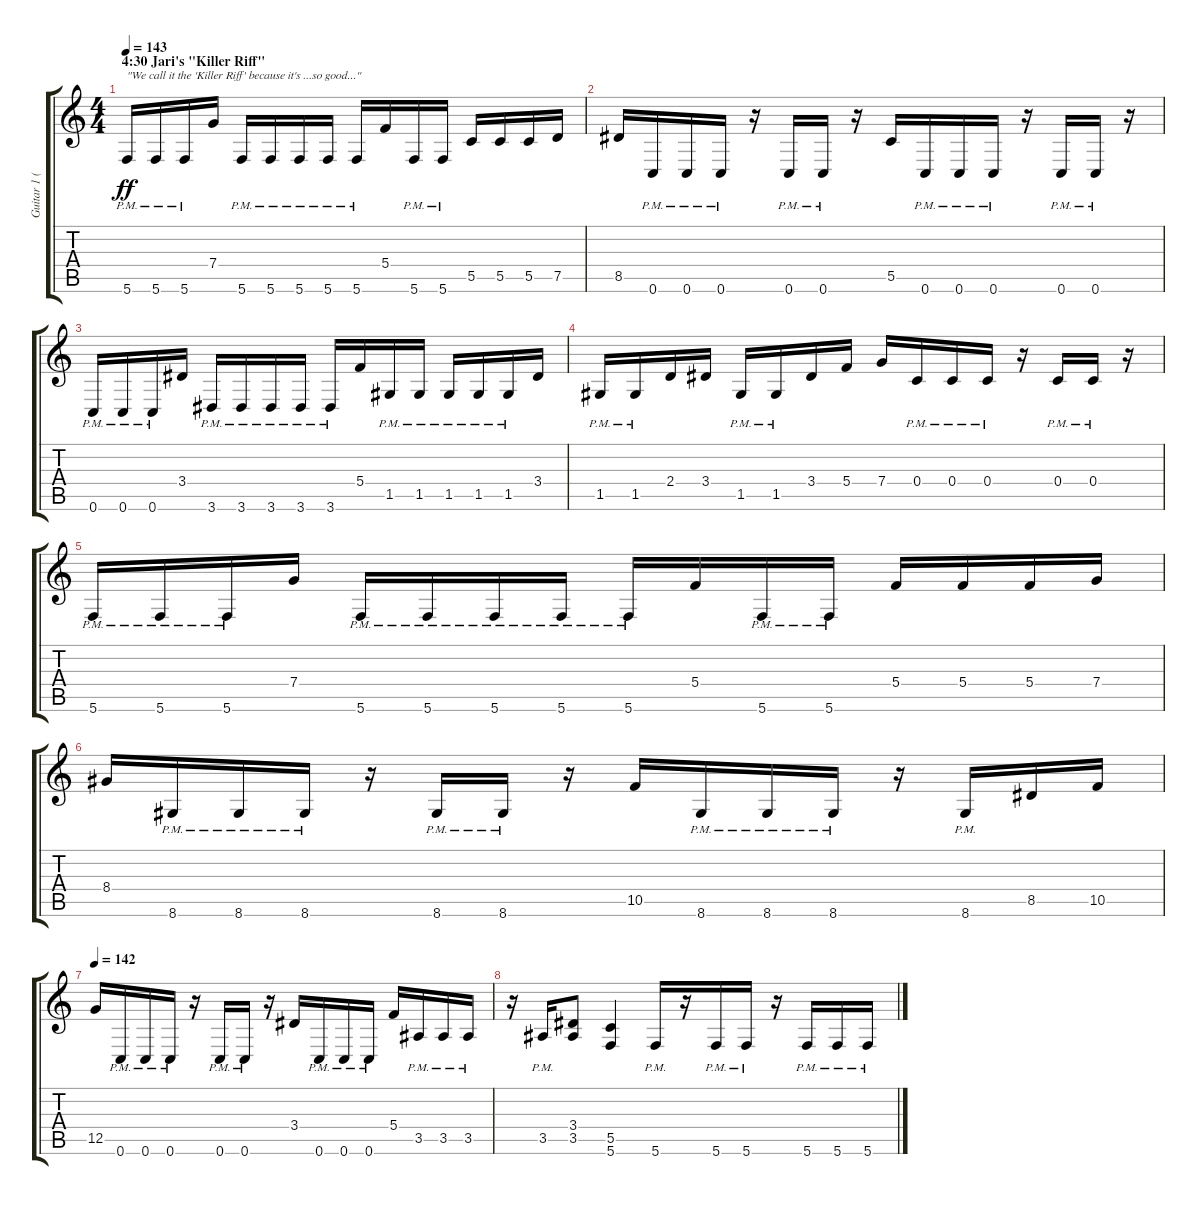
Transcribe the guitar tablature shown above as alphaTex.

\track ("Guitar 1 (Teemu)" "Guitar 1 (") {instrument distortionguitar}
\staff {score tabs}
\tuning (D4 A3 F3 C3 G2 C2) {hide}
\ts (4 4)
\section ("" "4:30 Jari's \"Killer Riff\"")
\tempo 143
\clef g2
\ks c
5.6{pm}.16{txt "\"We call it the 'Killer Riff' because it's ...so good...\"" dy ff} 5.6{pm}.16 5.6{pm}.16 7.4.16 5.6{pm}.16 5.6{pm}.16 5.6{pm}.16 5.6{pm}.16 5.6{pm}.16 5.4.16 5.6{pm}.16 5.6{pm}.16 5.5.16 5.5.16 5.5.16 7.5.16 |
8.5.16 0.6{pm}.16 0.6{pm}.16 0.6{pm}.16 r.16 0.6{pm}.16 0.6{pm}.16 r.16 5.5.16 0.6{pm}.16 0.6{pm}.16 0.6{pm}.16 r.16 0.6{pm}.16 0.6{pm}.16 r.16 |
0.6{pm}.16 0.6{pm}.16 0.6{pm}.16 3.4.16 3.6{pm}.16 3.6{pm}.16 3.6{pm}.16 3.6{pm}.16 3.6{pm}.16 5.4.16 1.5{pm}.16 1.5{pm}.16 1.5{pm}.16 1.5{pm}.16 1.5{pm}.16 3.4.16 |
1.5{pm}.16 1.5{pm}.16 2.4.16 3.4.16 1.5{pm}.16 1.5{pm}.16 3.4.16 5.4.16 7.4.16 0.4{pm}.16 0.4{pm}.16 0.4{pm}.16 r.16 0.4{pm}.16 0.4{pm}.16 r.16 |
5.6{pm}.16 5.6{pm}.16 5.6{pm}.16 7.4.16 5.6{pm}.16 5.6{pm}.16 5.6{pm}.16 5.6{pm}.16 5.6{pm}.16 5.4.16 5.6{pm}.16 5.6{pm}.16 5.4.16 5.4.16 5.4.16 7.4.16 |
8.4.16 8.6{pm}.16 8.6{pm}.16 8.6{pm}.16 r.16 8.6{pm}.16 8.6{pm}.16 r.16 10.5.16 8.6{pm}.16 8.6{pm}.16 8.6{pm}.16 r.16 8.6{pm}.16 8.5.16 10.5.16 |
\tempo 142
12.5.16 0.6{pm}.16 0.6{pm}.16 0.6{pm}.16 r.16 0.6{pm}.16 0.6{pm}.16 r.16 3.4.16 0.6{pm}.16 0.6{pm}.16 0.6{pm}.16 5.4.16 3.5{pm}.16 3.5{pm}.16 3.5{pm}.16 |
r.16 3.5{pm}.16 (3.4 3.5).8 (5.5 5.6).4 5.6{pm}.16 r.16 5.6{pm}.16 5.6{pm}.16 r.16 5.6{pm}.16 5.6{pm}.16 5.6{pm}.16
